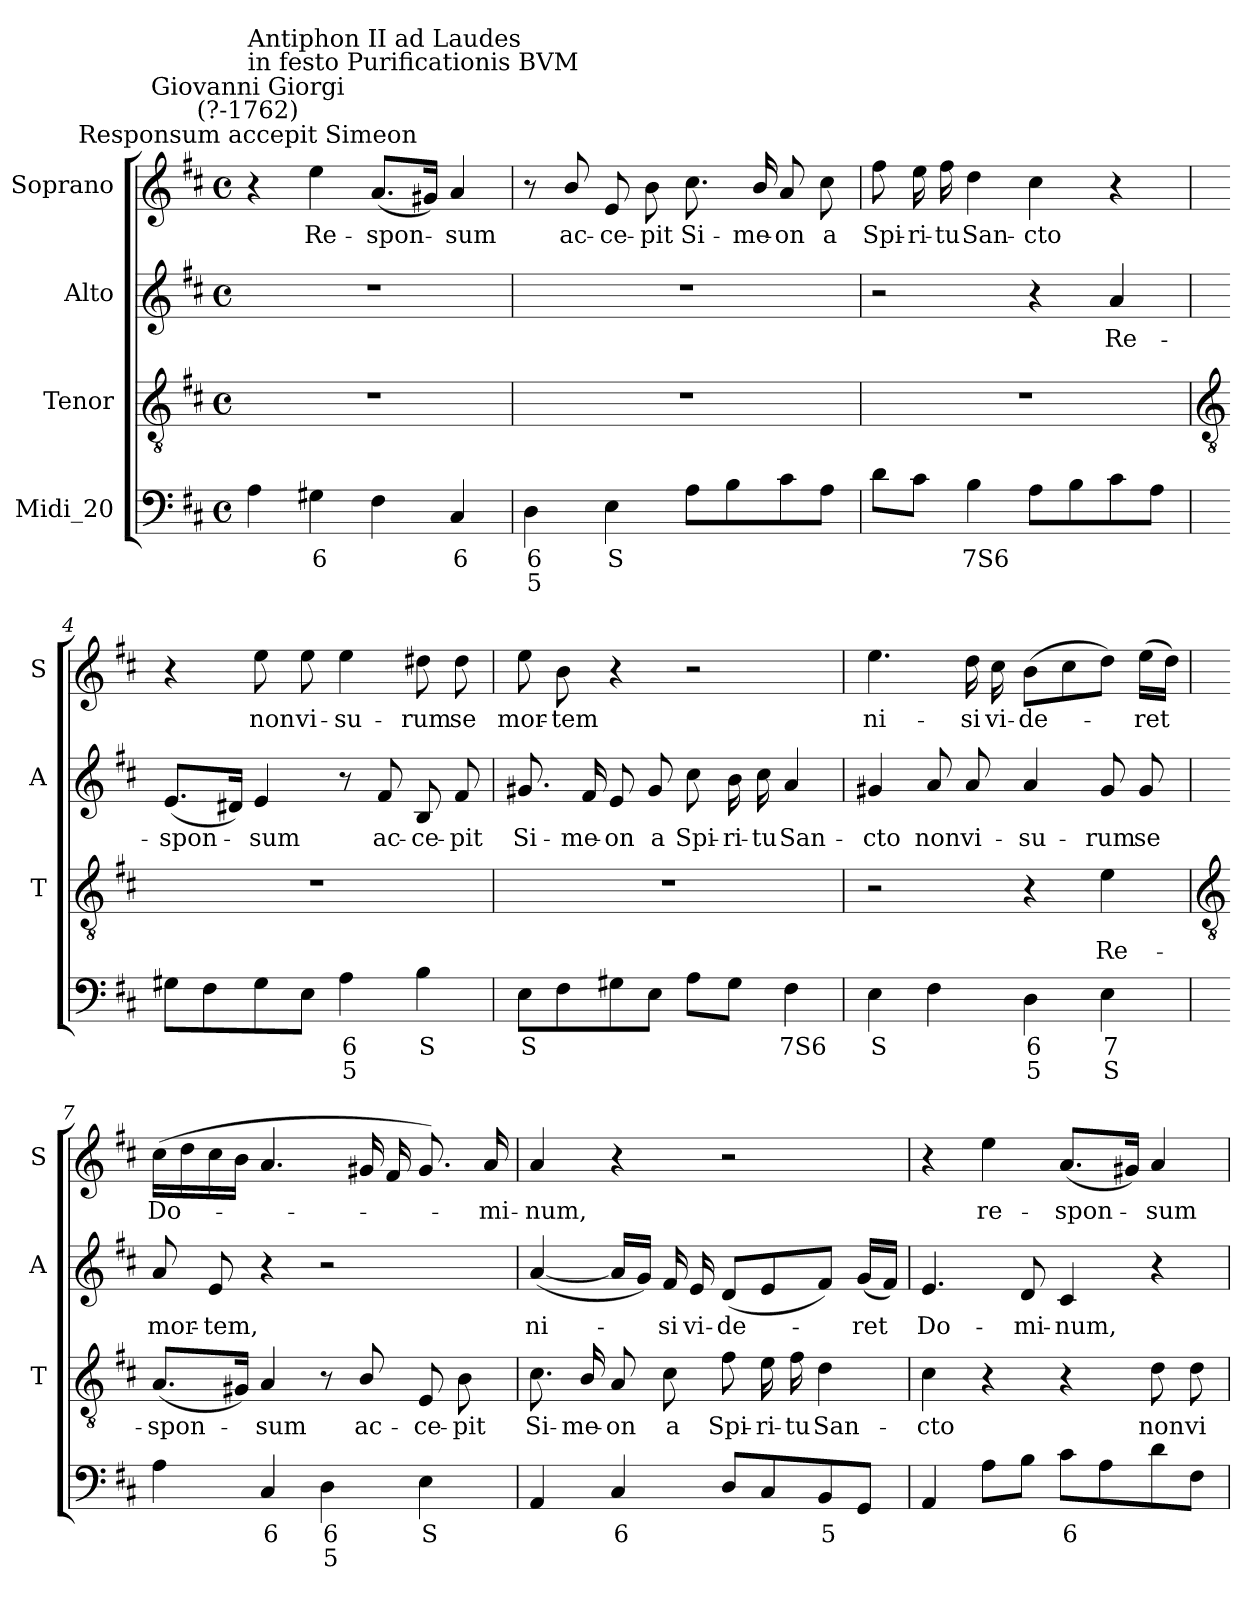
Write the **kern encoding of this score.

**kern	**text	**text	**kern	**text	**kern	**text	**kern	**text
*part4	*part4	*part4	*part3	*part3	*part2	*part2	*part1	*part1
*staff4	*staff4	*staff4	*staff3	*staff3	*staff2	*staff2	*staff1	*staff1
*I"Midi_20	*	*	*I"Tenor	*	*I"Alto	*	*I"Soprano	*
*	*	*	*I'T	*	*I'A	*	*I'S	*
*clefF4	*	*	*clefGv2	*	*clefG2	*	*clefG2	*
*k[f#c#]	*	*	*k[f#c#]	*	*k[f#c#]	*	*k[f#c#]	*
*D:	*	*	*D:	*	*D:	*	*D:	*
*M4/4	*	*	*M4/4	*	*M4/4	*	*M4/4	*
*met(c)	*	*	*met(c)	*	*met(c)	*	*met(c)	*
=1	=1	=1	=1	=1	=1	=1	=1	=1
!	!	!	!	!	!	!	!LO:TX:a:cj:t=Responsum accepit Simeon	!
!	!	!	!	!	!	!	!LO:TX:a:cj:t=Giovanni Giorgi\n(?-1762)	!
!	!	!	!	!	!	!	!LO:TX:a:t=Antiphon II ad Laudes\nin festo Purificationis BVM	!
4A	.	.	1r	.	1r	.	4r	.
!	!LO:LY:b	!	!	!	!	!	!	!LO:LY:b
4G#X	6	.	.	.	.	.	4ee	Re-
!	!	!	!	!	!	!	!	!LO:LY:b
4F#	.	.	.	.	.	.	(<8.aL	-spon-
.	.	.	.	.	.	.	16g#XJ)	.
!	!LO:LY:b	!	!	!	!	!	!	!LO:LY:b
4C#	6	.	.	.	.	.	4a	sum
=2	=2	=2	=2	=2	=2	=2	=2	=2
!	!LO:LY:b	!LO:LY:b	!	!	!	!	!	!
4D	6	5	1r	.	1r	.	8r	.
!	!	!	!	!	!	!	!	!LO:LY:b
.	.	.	.	.	.	.	8b/	ac-
!	!LO:LY:b	!	!	!	!	!	!	!LO:LY:b
4E	S	.	.	.	.	.	8e	-ce-
!	!	!	!	!	!	!	!	!LO:LY:b
.	.	.	.	.	.	.	8b	-pit
!	!	!	!	!	!	!	!	!LO:LY:b
8AL	.	.	.	.	.	.	8.cc#	Si-
8B	.	.	.	.	.	.	.	.
!	!	!	!	!	!	!	!	!LO:LY:b
.	.	.	.	.	.	.	16b/	-me-
!	!	!	!	!	!	!	!	!LO:LY:b
8c#	.	.	.	.	.	.	8a	-on
!	!	!	!	!	!	!	!	!LO:LY:b
8AJ	.	.	.	.	.	.	8cc#	a
=3	=3	=3	=3	=3	=3	=3	=3	=3
!	!	!	!	!	!	!	!	!LO:LY:b
8dL	.	.	1r	.	2r	.	8ff#	Spi-
!	!	!	!	!	!	!	!	!LO:LY:b
8c#J	.	.	.	.	.	.	16ee	-ri-
!	!	!	!	!	!	!	!	!LO:LY:b
.	.	.	.	.	.	.	16ff#	-tu
!	!LO:LY:b	!	!	!	!	!	!	!LO:LY:b
4B	7S6	.	.	.	.	.	4dd	San-
!	!	!	!	!	!	!	!	!LO:LY:b
8AL	.	.	.	.	4r	.	4cc#	-cto
8B	.	.	.	.	.	.	.	.
!	!	!	!	!	!	!LO:LY:b	!	!
8c#	.	.	.	.	4a	Re-	4r	.
8AJ	.	.	.	.	.	.	.	.
!!LO:LB:g=z
=4	=4	=4	=4	=4	=4	=4	=4	=4
*	*	*	*clefGv2	*	*	*	*	*
!	!	!	!	!	!	!LO:LY:b	!	!
8G#XL	.	.	1r	.	(<8.eL	-spon-	4r	.
8F#	.	.	.	.	.	.	.	.
.	.	.	.	.	16d#XJ)	.	.	.
!	!	!	!	!	!	!LO:LY:b	!	!LO:LY:b
8G#	.	.	.	.	4e	sum	8ee	non
!	!	!	!	!	!	!	!	!LO:LY:b
8EJ	.	.	.	.	.	.	8ee	vi-
!	!LO:LY:b	!LO:LY:b	!	!	!	!	!	!LO:LY:b
4A	6	5	.	.	8r	.	4ee	-su-
!	!	!	!	!	!	!LO:LY:b	!	!
.	.	.	.	.	8f#	ac-	.	.
!	!LO:LY:b	!	!	!	!	!LO:LY:b	!	!LO:LY:b
4B	S	.	.	.	8B	-ce-	8dd#X	-rum
!	!	!	!	!	!	!LO:LY:b	!	!LO:LY:b
.	.	.	.	.	8f#	-pit	8dd#	se
=5	=5	=5	=5	=5	=5	=5	=5	=5
!	!LO:LY:b	!	!	!	!	!LO:LY:b	!	!LO:LY:b
8EL	S	.	1r	.	8.g#X	Si-	8ee	mor-
!	!	!	!	!	!	!	!	!LO:LY:b
8F#	.	.	.	.	.	.	8b	-tem
!	!	!	!	!	!	!LO:LY:b	!	!
.	.	.	.	.	16f#	-me-	.	.
!	!	!	!	!	!	!LO:LY:b	!	!
8G#X	.	.	.	.	8e	-on	4r	.
!	!	!	!	!	!	!LO:LY:b	!	!
8EJ	.	.	.	.	8g#	a	.	.
!	!	!	!	!	!	!LO:LY:b	!	!
8AL	.	.	.	.	8cc#	Spi-	2r	.
!	!	!	!	!	!	!LO:LY:b	!	!
8G#J	.	.	.	.	16b	-ri-	.	.
!	!	!	!	!	!	!LO:LY:b	!	!
.	.	.	.	.	16cc#	-tu	.	.
!	!LO:LY:b	!	!	!	!	!LO:LY:b	!	!
4F#	7S6	.	.	.	4a	San-	.	.
=6	=6	=6	=6	=6	=6	=6	=6	=6
!	!LO:LY:b	!	!	!	!	!LO:LY:b	!	!LO:LY:b
4E	S	.	2r	.	4g#X	-cto	4.ee	ni-
!	!	!	!	!	!	!LO:LY:b	!	!
4F#	.	.	.	.	8a	non	.	.
!	!	!	!	!	!	!LO:LY:b	!	!LO:LY:b
.	.	.	.	.	8a	vi-	16dd	-si
!	!	!	!	!	!	!	!	!LO:LY:b
.	.	.	.	.	.	.	16cc#	vi-
!	!LO:LY:b	!LO:LY:b	!	!	!	!LO:LY:b	!	!LO:LY:b
4D	6	5	4r	.	4a	-su-	(>8bL	-de-
.	.	.	.	.	.	.	8cc#	.
!	!LO:LY:b	!LO:LY:b	!	!LO:LY:b	!	!LO:LY:b	!	!
4E	7	S	4e	Re-	8g#	-rum	8ddJ)	.
!	!	!	!	!	!	!LO:LY:b	!	!LO:LY:b
.	.	.	.	.	8g#	se	(>16eeLL	ret
.	.	.	.	.	.	.	16ddJJ)	.
!!LO:LB:g=z
=7	=7	=7	=7	=7	=7	=7	=7	=7
*	*	*	*clefGv2	*	*	*	*	*
!	!	!	!	!LO:LY:b	!	!LO:LY:b	!	!LO:LY:b
4A	.	.	(<8.AL	-spon-	8a	mor-	(<16cc#LL	Do-
.	.	.	.	.	.	.	16dd	.
!	!	!	!	!	!	!LO:LY:b	!	!
.	.	.	.	.	8e	-tem,	16cc#	.
.	.	.	16G#XJ)	.	.	.	16bJJ	.
!	!LO:LY:b	!	!	!LO:LY:b	!	!	!	!
4C#	6	.	4A	sum	4r	.	4.a	.
!	!LO:LY:b	!LO:LY:b	!	!	!	!	!	!
4D	6	5	8r	.	2r	.	.	.
!	!	!	!	!LO:LY:b	!	!	!	!
.	.	.	8B/	ac-	.	.	16g#XLL	.
.	.	.	.	.	.	.	16f#	.
!	!LO:LY:b	!	!	!LO:LY:b	!	!	!	!
4E	S	.	8E	-ce-	.	.	8.g#J)	.
!	!	!	!	!LO:LY:b	!	!	!	!
.	.	.	8B	-pit	.	.	.	.
!	!	!	!	!	!	!	!	!LO:LY:b
.	.	.	.	.	.	.	16a	mi-
=8	=8	=8	=8	=8	=8	=8	=8	=8
!	!	!	!	!LO:LY:b	!	!LO:LY:b	!	!LO:LY:b
4AA	.	.	8.c#	Si-	(<[4a	ni-	4a	-num,
!	!	!	!	!LO:LY:b	!	!	!	!
.	.	.	16B/	-me-	.	.	.	.
!	!LO:LY:b	!	!	!LO:LY:b	!	!	!	!
4C#	6	.	8A	-on	16aLL]	.	4r	.
.	.	.	.	.	16gJJ)	.	.	.
!	!	!	!	!LO:LY:b	!	!LO:LY:b	!	!
.	.	.	8c#	a	16f#	si	.	.
!	!	!	!	!	!	!LO:LY:b	!	!
.	.	.	.	.	16e	vi-	.	.
!	!	!	!	!LO:LY:b	!	!LO:LY:b	!	!
8DL	.	.	8f#	Spi-	(<8dL	-de-	2r	.
!	!	!	!	!LO:LY:b	!	!	!	!
8C#	.	.	16e	-ri-	8e	.	.	.
!	!	!	!	!LO:LY:b	!	!	!	!
.	.	.	16f#	-tu	.	.	.	.
!	!LO:LY:b	!	!	!LO:LY:b	!	!	!	!
8BB	5	.	4d	San-	8f#J)	.	.	.
!	!	!	!	!	!	!LO:LY:b	!	!
8GGJ	.	.	.	.	(<16gLL	ret	.	.
.	.	.	.	.	16f#JJ)	.	.	.
=9	=9	=9	=9	=9	=9	=9	=9	=9
!	!	!	!	!LO:LY:b	!	!LO:LY:b	!	!
4AA	.	.	4c#	-cto	4.e	Do-	4r	.
!	!	!	!	!	!	!	!	!LO:LY:b
8AL	.	.	4r	.	.	.	4ee	re-
!	!	!	!	!	!	!LO:LY:b	!	!
8BJ	.	.	.	.	8d	-mi-	.	.
!	!LO:LY:b	!	!	!	!	!LO:LY:b	!	!LO:LY:b
8c#L	6	.	4r	.	4c#	-num,	(<8.aL	-spon-
8A	.	.	.	.	.	.	.	.
.	.	.	.	.	.	.	16g#XJ)	.
!	!	!	!	!LO:LY:b	!	!	!	!LO:LY:b
8d	.	.	8d	non	4r	.	4a	sum
!	!	!	!	!LO:LY:b	!	!	!	!
8F#J	.	.	8d	vi-	.	.	.	.
=	=	=	=	=	=	=	=	=
*-	*-	*-	*-	*-	*-	*-	*-	*-
